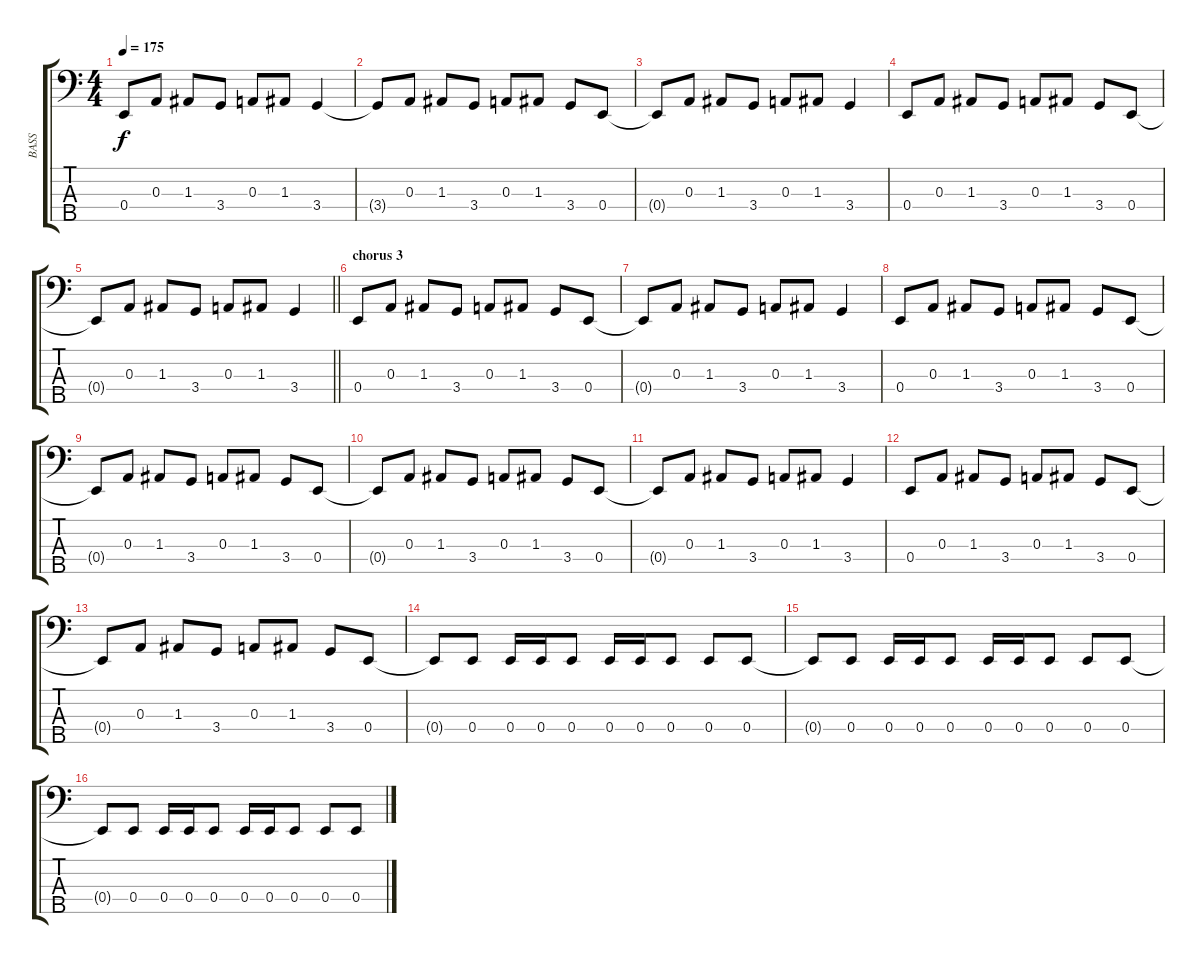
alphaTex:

\track ("BASS" "BASS") {instrument electricbassfinger}
\staff {score tabs}
\tuning (G2 D2 A1 E1 B0) {hide}
\ts (4 4)
\tempo 175
\clef f4
\ks c
0.4{t}.8{dy f} 0.3.8 1.3.8 3.4.8 0.3.8 1.3.8 3.4.4 |
3.4{t}.8 0.3.8 1.3.8 3.4.8 0.3.8 1.3.8 3.4.8 0.4.8 |
0.4{t}.8 0.3.8 1.3.8 3.4.8 0.3.8 1.3.8 3.4.4 |
0.4.8 0.3.8 1.3.8 3.4.8 0.3.8 1.3.8 3.4.8 0.4.8 |
\barLineRight lightlight
0.4{t}.8 0.3.8 1.3.8 3.4.8 0.3.8 1.3.8 3.4.4 |
\section ("" "chorus 3")
0.4.8 0.3.8 1.3.8 3.4.8 0.3.8 1.3.8 3.4.8 0.4.8 |
0.4{t}.8 0.3.8 1.3.8 3.4.8 0.3.8 1.3.8 3.4.4 |
0.4.8 0.3.8 1.3.8 3.4.8 0.3.8 1.3.8 3.4.8 0.4.8 |
0.4{t}.8 0.3.8 1.3.8 3.4.8 0.3.8 1.3.8 3.4.8 0.4.8 |
0.4{t}.8 0.3.8 1.3.8 3.4.8 0.3.8 1.3.8 3.4.8 0.4.8 |
0.4{t}.8 0.3.8 1.3.8 3.4.8 0.3.8 1.3.8 3.4.4 |
0.4.8 0.3.8 1.3.8 3.4.8 0.3.8 1.3.8 3.4.8 0.4.8 |
0.4{t}.8 0.3.8 1.3.8 3.4.8 0.3.8 1.3.8 3.4.8 0.4.8 |
0.4{t}.8 0.4.8 0.4.16 0.4.16 0.4.8 0.4.16 0.4.16 0.4.8 0.4.8 0.4.8 |
0.4{t}.8 0.4.8 0.4.16 0.4.16 0.4.8 0.4.16 0.4.16 0.4.8 0.4.8 0.4.8 |
0.4{t}.8 0.4.8 0.4.16 0.4.16 0.4.8 0.4.16 0.4.16 0.4.8 0.4.8 0.4.8
